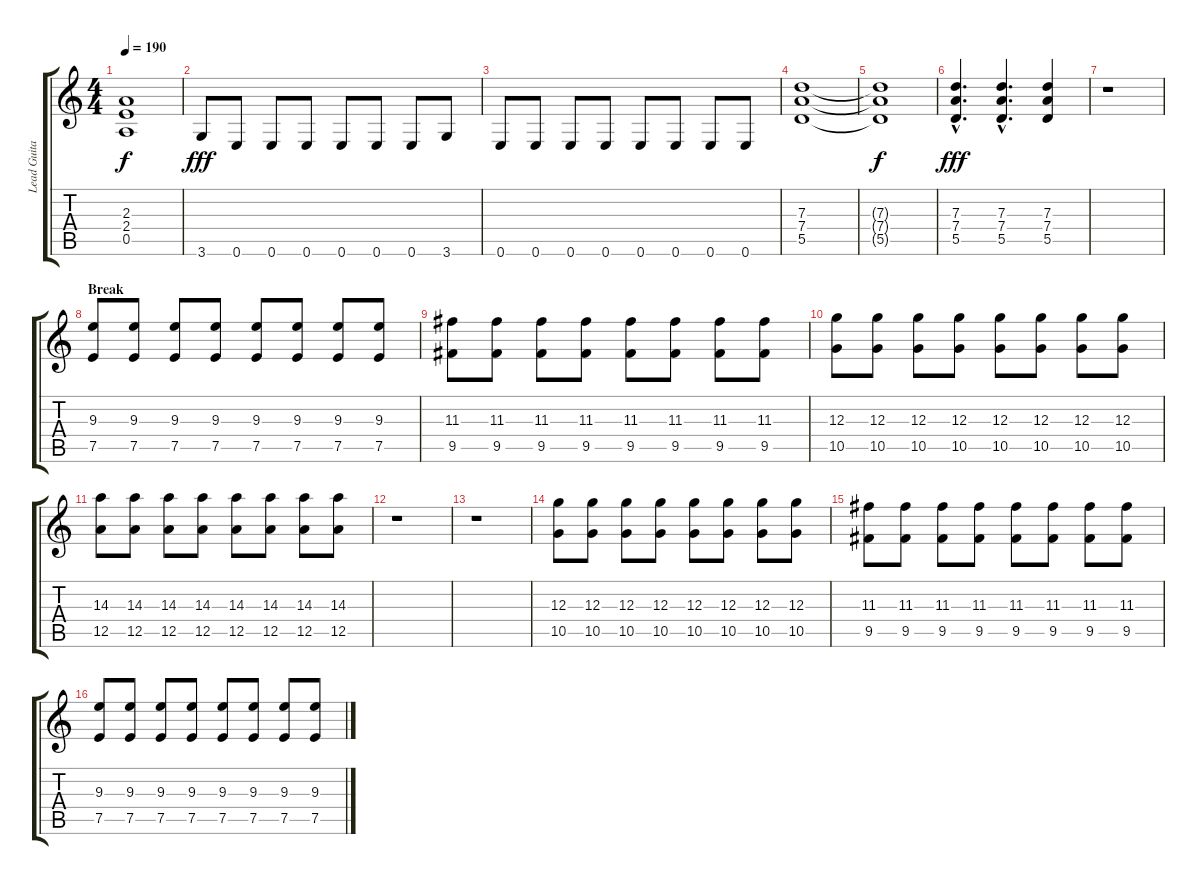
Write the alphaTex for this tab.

\track ("Lead Guitar" "Lead Guita") {instrument distortionguitar}
\staff {score tabs}
\tuning (E4 B3 G3 D3 A2 E2) {hide}
\ts (4 4)
\tempo 190
\clef g2
\ks c
(2.3{t} 2.4{t} 0.5{t}).1{dy f} |
3.6.8{dy fff} 0.6.8 0.6.8 0.6.8 0.6.8 0.6.8 0.6.8 3.6.8 |
0.6.8 0.6.8 0.6.8 0.6.8 0.6.8 0.6.8 0.6.8 0.6.8 |
(7.3 7.4 5.5).1 |
(7.3{t} 7.4{t} 5.5{t}).1{dy f} |
(7.3{hac} 7.4{hac} 5.5{hac}).4{d dy fff} (7.3{hac} 7.4{hac} 5.5{hac}).4{d} (7.3 7.4 5.5).4 |
r.1 |
\section ("" "Break")
(9.3 7.5).8 (9.3 7.5).8 (9.3 7.5).8 (9.3 7.5).8 (9.3 7.5).8 (9.3 7.5).8 (9.3 7.5).8 (9.3 7.5).8 |
(11.3 9.5).8 (11.3 9.5).8 (11.3 9.5).8 (11.3 9.5).8 (11.3 9.5).8 (11.3 9.5).8 (11.3 9.5).8 (11.3 9.5).8 |
(12.3 10.5).8 (12.3 10.5).8 (12.3 10.5).8 (12.3 10.5).8 (12.3 10.5).8 (12.3 10.5).8 (12.3 10.5).8 (12.3 10.5).8 |
(14.3 12.5).8 (14.3 12.5).8 (14.3 12.5).8 (14.3 12.5).8 (14.3 12.5).8 (14.3 12.5).8 (14.3 12.5).8 (14.3 12.5).8 |
r.1 |
r.1 |
(12.3 10.5).8 (12.3 10.5).8 (12.3 10.5).8 (12.3 10.5).8 (12.3 10.5).8 (12.3 10.5).8 (12.3 10.5).8 (12.3 10.5).8 |
(11.3 9.5).8 (11.3 9.5).8 (11.3 9.5).8 (11.3 9.5).8 (11.3 9.5).8 (11.3 9.5).8 (11.3 9.5).8 (11.3 9.5).8 |
(9.3 7.5).8 (9.3 7.5).8 (9.3 7.5).8 (9.3 7.5).8 (9.3 7.5).8 (9.3 7.5).8 (9.3 7.5).8 (9.3 7.5).8
